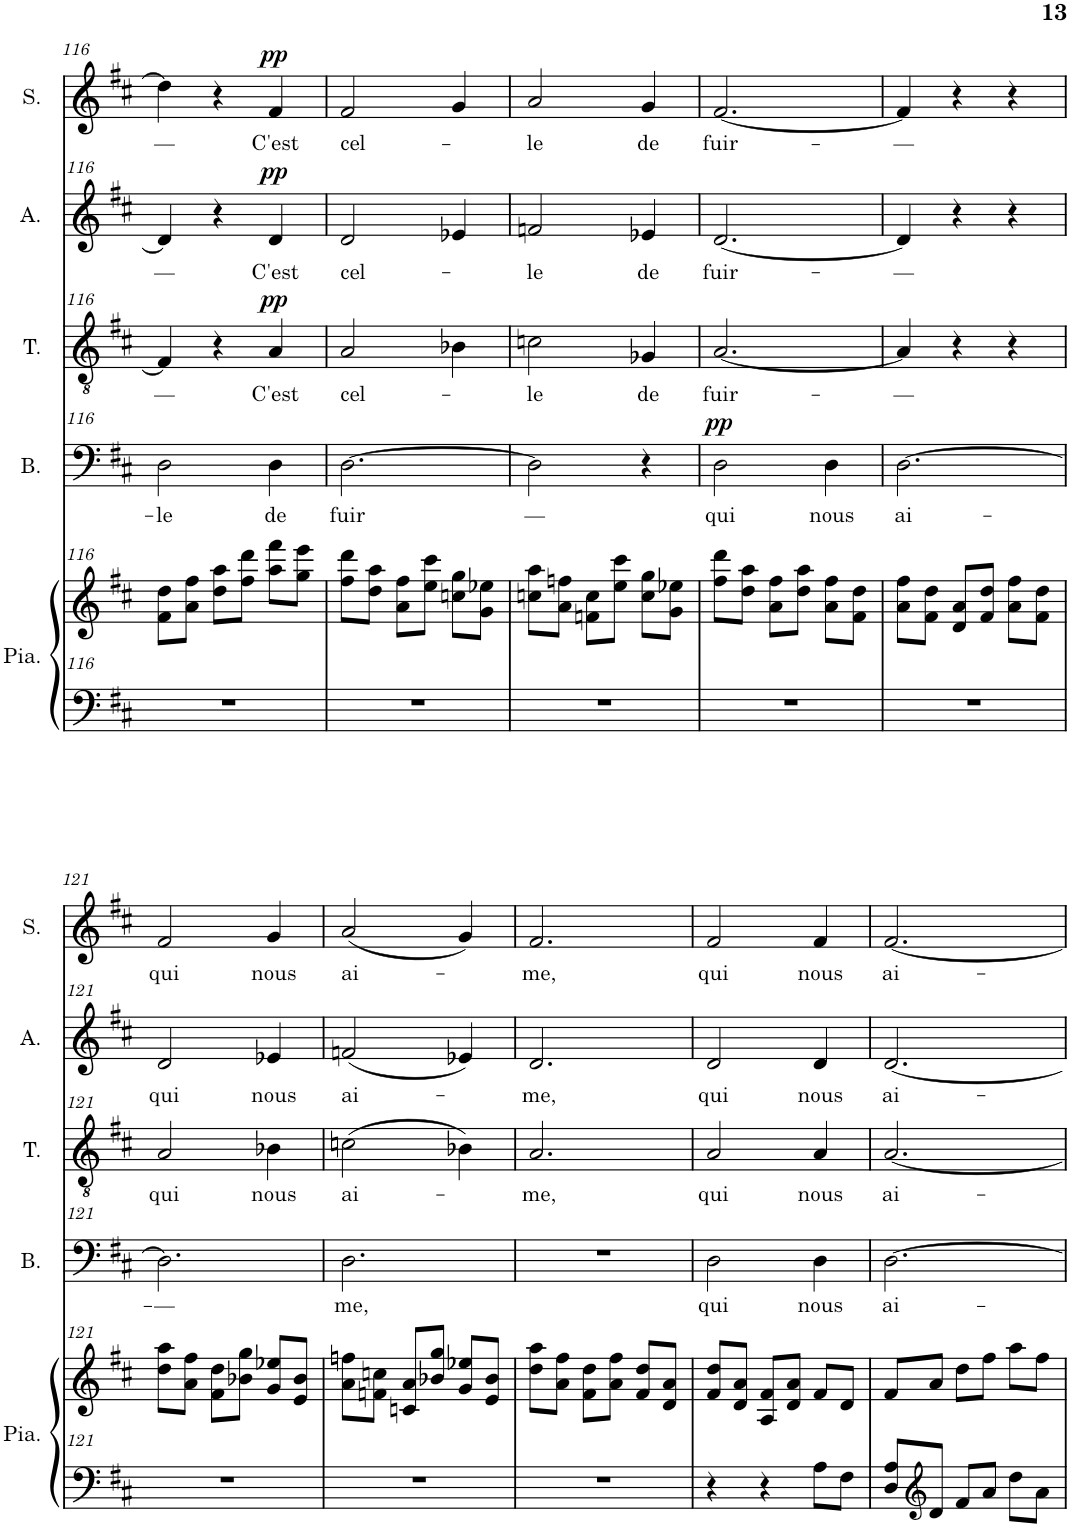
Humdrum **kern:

**kern	**kern	**kern	**text	**dynam	**kern	**text	**dynam	**kern	**text	**dynam	**kern	**text	**dynam
*part5	*part5	*part4	*part4	*part4	*part3	*part3	*part3	*part2	*part2	*part2	*part1	*part1	*part1
*staff6	*staff5	*staff4	*staff4	*staff4	*staff3	*staff3	*staff3	*staff2	*staff2	*staff2	*staff1	*staff1	*staff1
*I"Piano	*	*I"Basse	*	*	*I"Ténor	*	*	*I"Alto	*	*	*I"Soprano	*	*
*I'Pia.	*	*I'B.	*	*	*I'T.	*	*	*I'A.	*	*	*I'S.	*	*
!!LO:PB:g=z
*clefF4	*clefG2	*clefF4	*	*	*clefGv2	*	*	*clefG2	*	*	*clefG2	*	*
*k[f#c#]	*k[f#c#]	*k[f#c#]	*	*	*k[f#c#]	*	*	*k[f#c#]	*	*	*k[f#c#]	*	*
*M3/4	*M3/4	*M3/4	*	*	*M3/4	*	*	*M3/4	*	*	*M3/4	*	*
=116	=116	=116	=116	=116	=116	=116	=116	=116	=116	=116	=116	=116	=116
!	!	!	!LO:LY:b	!	!	!LO:LY:b	!	!	!LO:LY:b	!	!	!LO:LY:b	!
2.r	8f#\ 8dd\L	2D\	-le	.	4F#/]	—	.	4d/]	—	.	4dd\]	—	.
.	8a\ 8ff#\J	.	.	.	.	.	.	.	.	.	.	.	.
.	8dd\ 8aa\L	.	.	.	4r	.	.	4r	.	.	4r	.	.
.	8ff#\ 8ddd\J	.	.	.	.	.	.	.	.	.	.	.	.
!	!	!	!LO:LY:b	!	!	!LO:LY:b	!LO:DY:a	!	!LO:LY:b	!LO:DY:a	!	!LO:LY:b	!LO:DY:a
.	8aa\ 8fff#\L	4D\	de	.	4A/	C'est	pp	4d/	C'est	pp	4f#/	C'est	pp
.	8gg\ 8eee\J	.	.	.	.	.	.	.	.	.	.	.	.
=117	=117	=117	=117	=117	=117	=117	=117	=117	=117	=117	=117	=117	=117
!	!	!	!LO:LY:b	!	!	!LO:LY:b	!	!	!LO:LY:b	!	!	!LO:LY:b	!
2.r	8ff#\ 8ddd\L	[2.D\	fuir	.	2A/	cel-	.	2d/	cel-	.	2f#/	cel-	.
.	8dd\ 8aa\J	.	.	.	.	.	.	.	.	.	.	.	.
.	8a\ 8ff#\L	.	.	.	.	.	.	.	.	.	.	.	.
.	8ee\ 8ccc#\J	.	.	.	.	.	.	.	.	.	.	.	.
.	8ccn\ 8gg\L	.	.	.	4B-X\	.	.	4e-X/	.	.	4g/	.	.
.	8g\ 8ee-X\J	.	.	.	.	.	.	.	.	.	.	.	.
=118	=118	=118	=118	=118	=118	=118	=118	=118	=118	=118	=118	=118	=118
!	!	!	!LO:LY:b	!	!	!LO:LY:b	!	!	!LO:LY:b	!	!	!LO:LY:b	!
2.r	8ccn\ 8aa\L	2D\]	—	.	2cn\	-le	.	2fn/	-le	.	2a/	-le	.
.	8a\ 8ffn\J	.	.	.	.	.	.	.	.	.	.	.	.
.	8fn\ 8cc\L	.	.	.	.	.	.	.	.	.	.	.	.
.	8ee\ 8ccc#\J	.	.	.	.	.	.	.	.	.	.	.	.
!	!	!	!	!	!	!LO:LY:b	!	!	!LO:LY:b	!	!	!LO:LY:b	!
.	8cc\ 8gg\L	4r	.	.	4G-X/	de	.	4e-X/	de	.	4g/	de	.
.	8g\ 8ee-X\J	.	.	.	.	.	.	.	.	.	.	.	.
=119	=119	=119	=119	=119	=119	=119	=119	=119	=119	=119	=119	=119	=119
!	!	!	!LO:LY:b	!LO:DY:a	!	!LO:LY:b	!	!	!LO:LY:b	!	!	!LO:LY:b	!
2.r	8ff#\ 8ddd\L	2D\	qui	pp	[2.A/	fuir-	.	[2.d/	fuir-	.	[2.f#/	fuir-	.
.	8dd\ 8aa\J	.	.	.	.	.	.	.	.	.	.	.	.
.	8a\ 8ff#\L	.	.	.	.	.	.	.	.	.	.	.	.
.	8dd\ 8aa\J	.	.	.	.	.	.	.	.	.	.	.	.
!	!	!	!LO:LY:b	!	!	!	!	!	!	!	!	!	!
.	8a\ 8ff#\L	4D\	nous	.	.	.	.	.	.	.	.	.	.
.	8f#\ 8dd\J	.	.	.	.	.	.	.	.	.	.	.	.
=120	=120	=120	=120	=120	=120	=120	=120	=120	=120	=120	=120	=120	=120
!	!	!	!LO:LY:b	!	!	!LO:LY:b	!	!	!LO:LY:b	!	!	!LO:LY:b	!
2.r	8a\ 8ff#\L	[2.D\	ai-	.	4A/]	-—	.	4d/]	-—	.	4f#/]	-—	.
.	8f#\ 8dd\J	.	.	.	.	.	.	.	.	.	.	.	.
.	8d/ 8a/L	.	.	.	4r	.	.	4r	.	.	4r	.	.
.	8f#/ 8dd/J	.	.	.	.	.	.	.	.	.	.	.	.
.	8a\ 8ff#\L	.	.	.	4r	.	.	4r	.	.	4r	.	.
.	8f#\ 8dd\J	.	.	.	.	.	.	.	.	.	.	.	.
!!LO:LB:g=z
=121	=121	=121	=121	=121	=121	=121	=121	=121	=121	=121	=121	=121	=121
!	!	!	!LO:LY:b	!	!	!LO:LY:b	!	!	!LO:LY:b	!	!	!LO:LY:b	!
2.r	8dd\ 8aa\L	2.D\]	-—	.	2A/	qui	.	2d/	qui	.	2f#/	qui	.
.	8a\ 8ff#\J	.	.	.	.	.	.	.	.	.	.	.	.
.	8f#\ 8dd\L	.	.	.	.	.	.	.	.	.	.	.	.
.	8b-X\ 8gg\J	.	.	.	.	.	.	.	.	.	.	.	.
!	!	!	!	!	!	!LO:LY:b	!	!	!LO:LY:b	!	!	!LO:LY:b	!
.	8g/ 8ee-X/L	.	.	.	4B-X\	nous	.	4e-X/	nous	.	4g/	nous	.
.	8e/ 8b-/J	.	.	.	.	.	.	.	.	.	.	.	.
=122	=122	=122	=122	=122	=122	=122	=122	=122	=122	=122	=122	=122	=122
!	!	!	!LO:LY:b	!	!	!LO:LY:b	!	!	!LO:LY:b	!	!	!LO:LY:b	!
2.r	8a\ 8ffn\L	2.D\	me,	.	(2cn\	ai-	.	(2fn/	ai-	.	(2a/	ai-	.
.	8fn\ 8ccn\J	.	.	.	.	.	.	.	.	.	.	.	.
.	8cn/ 8a/L	.	.	.	.	.	.	.	.	.	.	.	.
.	8b-X/ 8gg/J	.	.	.	.	.	.	.	.	.	.	.	.
.	8g/ 8ee-X/L	.	.	.	4B-X\)	.	.	4e-X/)	.	.	4g/)	.	.
.	8e/ 8b-/J	.	.	.	.	.	.	.	.	.	.	.	.
=123	=123	=123	=123	=123	=123	=123	=123	=123	=123	=123	=123	=123	=123
!	!	!	!	!	!	!LO:LY:b	!	!	!LO:LY:b	!	!	!LO:LY:b	!
2.r	8dd\ 8aa\L	2.r	.	.	2.A/	-me,	.	2.d/	-me,	.	2.f#/	-me,	.
.	8a\ 8ff#\J	.	.	.	.	.	.	.	.	.	.	.	.
.	8f#\ 8dd\L	.	.	.	.	.	.	.	.	.	.	.	.
.	8a\ 8ff#\J	.	.	.	.	.	.	.	.	.	.	.	.
.	8f#/ 8dd/L	.	.	.	.	.	.	.	.	.	.	.	.
.	8d/ 8a/J	.	.	.	.	.	.	.	.	.	.	.	.
=124	=124	=124	=124	=124	=124	=124	=124	=124	=124	=124	=124	=124	=124
!	!	!	!LO:LY:b	!	!	!LO:LY:b	!	!	!LO:LY:b	!	!	!LO:LY:b	!
4r	8f#/ 8dd/L	2D\	qui	.	2A/	qui	.	2d/	qui	.	2f#/	qui	.
.	8d/ 8a/J	.	.	.	.	.	.	.	.	.	.	.	.
4r	8A/ 8f#/L	.	.	.	.	.	.	.	.	.	.	.	.
.	8d/ 8a/J	.	.	.	.	.	.	.	.	.	.	.	.
!	!	!	!LO:LY:b	!	!	!LO:LY:b	!	!	!LO:LY:b	!	!	!LO:LY:b	!
8A\L	8f#/L	4D\	nous	.	4A/	nous	.	4d/	nous	.	4f#/	nous	.
8F#\J	8d/J	.	.	.	.	.	.	.	.	.	.	.	.
=125	=125	=125	=125	=125	=125	=125	=125	=125	=125	=125	=125	=125	=125
!	!	!	!LO:LY:b	!	!	!LO:LY:b	!	!	!LO:LY:b	!	!	!LO:LY:b	!
8D/ 8A/L	8f#/L	[2.D\	ai-	.	[2.A/	ai-	.	[2.d/	ai-	.	[2.f#/	ai-	.
*clefG2	*	*	*	*	*	*	*	*	*	*	*	*	*
8d/J	8a/J	.	.	.	.	.	.	.	.	.	.	.	.
8f#/L	8dd\L	.	.	.	.	.	.	.	.	.	.	.	.
8a/J	8ff#\J	.	.	.	.	.	.	.	.	.	.	.	.
8dd\L	8aa\L	.	.	.	.	.	.	.	.	.	.	.	.
8a\J	8ff#\J	.	.	.	.	.	.	.	.	.	.	.	.
=	=	=	=	=	=	=	=	=	=	=	=	=	=
*-	*-	*-	*-	*-	*-	*-	*-	*-	*-	*-	*-	*-	*-
